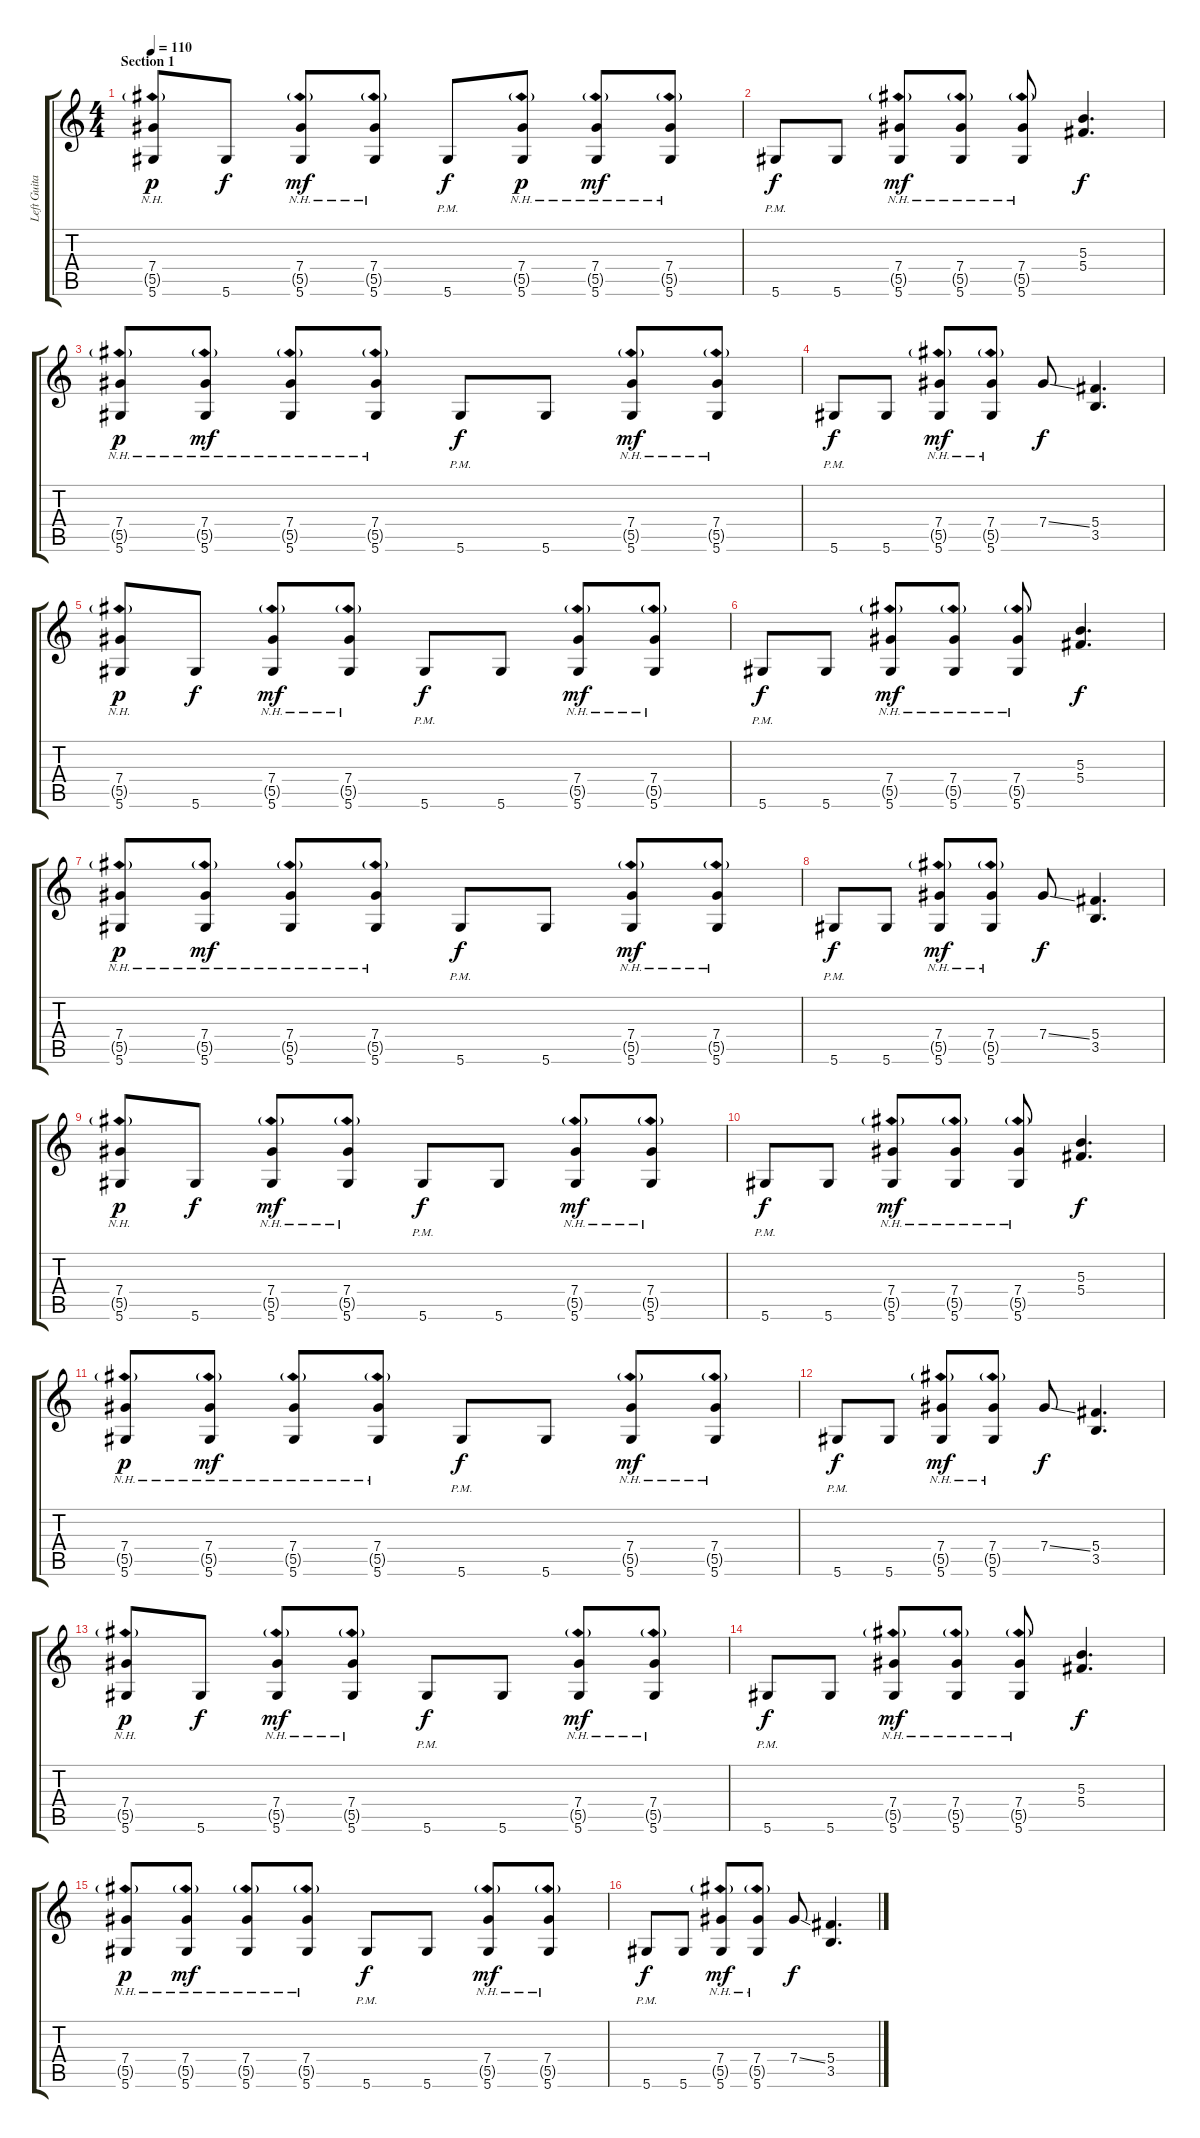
\track ("Left Guitar" "Left Guita") {instrument overdrivenguitar}
\staff {score tabs}
\tuning (Eb4 Bb3 Gb3 Db3 Ab2 Eb2) {hide}
\ts (4 4)
\section ("" "Section 1")
\tempo 110
\clef g2
\ks c
(7.4 5.5{nh g} 5.6).8{dy p instrument overdrivenguitar} 5.6.8{dy f} (7.4 5.5{nh g} 5.6).8{dy mf} (7.4 5.5{nh g} 5.6).8 5.6{pm}.8{dy f} (7.4 5.5{nh g} 5.6).8{dy p} (7.4 5.5{nh g} 5.6).8{dy mf} (7.4 5.5{nh g} 5.6).8 |
5.6{pm}.8{dy f} 5.6.8 (7.4 5.5{nh g} 5.6).8{dy mf} (7.4 5.5{nh g} 5.6).8 (7.4 5.5{nh g} 5.6).8 (5.3 5.4).4{d dy f} |
(7.4 5.5{nh g} 5.6).8{dy p} (7.4 5.5{nh g} 5.6).8{dy mf} (7.4 5.5{nh g} 5.6).8 (7.4 5.5{nh g} 5.6).8 5.6{pm}.8{dy f} 5.6.8 (7.4 5.5{nh g} 5.6).8{dy mf} (7.4 5.5{nh g} 5.6).8 |
5.6{pm}.8{dy f} 5.6.8 (7.4 5.5{nh g} 5.6).8{dy mf} (7.4 5.5{nh g} 5.6).8 7.4{ss}.8{dy f} (5.4 3.5).4{d} |
(7.4 5.5{nh g} 5.6).8{dy p} 5.6.8{dy f} (7.4 5.5{nh g} 5.6).8{dy mf} (7.4 5.5{nh g} 5.6).8 5.6{pm}.8{dy f} 5.6.8 (7.4 5.5{nh g} 5.6).8{dy mf} (7.4 5.5{nh g} 5.6).8 |
5.6{pm}.8{dy f} 5.6.8 (7.4 5.5{nh g} 5.6).8{dy mf} (7.4 5.5{nh g} 5.6).8 (7.4 5.5{nh g} 5.6).8 (5.3 5.4).4{d dy f} |
(7.4 5.5{nh g} 5.6).8{dy p} (7.4 5.5{nh g} 5.6).8{dy mf} (7.4 5.5{nh g} 5.6).8 (7.4 5.5{nh g} 5.6).8 5.6{pm}.8{dy f} 5.6.8 (7.4 5.5{nh g} 5.6).8{dy mf} (7.4 5.5{nh g} 5.6).8 |
5.6{pm}.8{dy f} 5.6.8 (7.4 5.5{nh g} 5.6).8{dy mf} (7.4 5.5{nh g} 5.6).8 7.4{ss}.8{dy f} (5.4 3.5).4{d} |
(7.4 5.5{nh g} 5.6).8{dy p} 5.6.8{dy f} (7.4 5.5{nh g} 5.6).8{dy mf} (7.4 5.5{nh g} 5.6).8 5.6{pm}.8{dy f} 5.6.8 (7.4 5.5{nh g} 5.6).8{dy mf} (7.4 5.5{nh g} 5.6).8 |
5.6{pm}.8{dy f} 5.6.8 (7.4 5.5{nh g} 5.6).8{dy mf} (7.4 5.5{nh g} 5.6).8 (7.4 5.5{nh g} 5.6).8 (5.3 5.4).4{d dy f} |
(7.4 5.5{nh g} 5.6).8{dy p} (7.4 5.5{nh g} 5.6).8{dy mf} (7.4 5.5{nh g} 5.6).8 (7.4 5.5{nh g} 5.6).8 5.6{pm}.8{dy f} 5.6.8 (7.4 5.5{nh g} 5.6).8{dy mf} (7.4 5.5{nh g} 5.6).8 |
5.6{pm}.8{dy f} 5.6.8 (7.4 5.5{nh g} 5.6).8{dy mf} (7.4 5.5{nh g} 5.6).8 7.4{ss}.8{dy f} (5.4 3.5).4{d} |
(7.4 5.5{nh g} 5.6).8{dy p} 5.6.8{dy f} (7.4 5.5{nh g} 5.6).8{dy mf} (7.4 5.5{nh g} 5.6).8 5.6{pm}.8{dy f} 5.6.8 (7.4 5.5{nh g} 5.6).8{dy mf} (7.4 5.5{nh g} 5.6).8 |
5.6{pm}.8{dy f} 5.6.8 (7.4 5.5{nh g} 5.6).8{dy mf} (7.4 5.5{nh g} 5.6).8 (7.4 5.5{nh g} 5.6).8 (5.3 5.4).4{d dy f} |
(7.4 5.5{nh g} 5.6).8{dy p} (7.4 5.5{nh g} 5.6).8{dy mf} (7.4 5.5{nh g} 5.6).8 (7.4 5.5{nh g} 5.6).8 5.6{pm}.8{dy f} 5.6.8 (7.4 5.5{nh g} 5.6).8{dy mf} (7.4 5.5{nh g} 5.6).8 |
5.6{pm}.8{dy f} 5.6.8 (7.4 5.5{nh g} 5.6).8{dy mf} (7.4 5.5{nh g} 5.6).8 7.4{ss}.8{dy f} (5.4 3.5).4{d}
